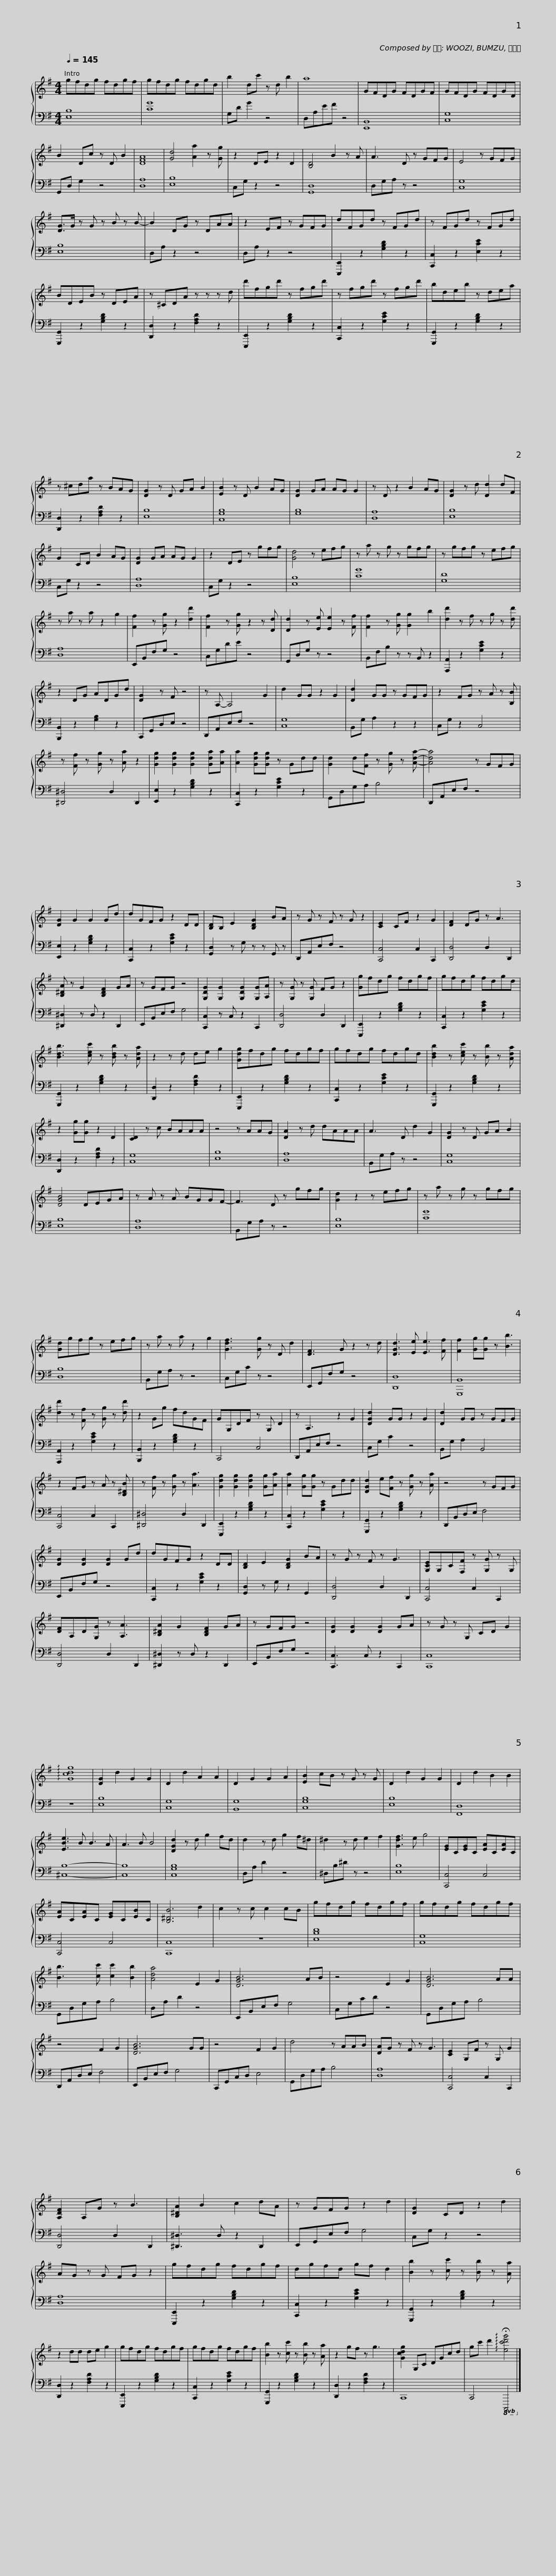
X:1
%%score { 1 | 2 }
L:1/8
Q:1/4=145
M:4/4
I:linebreak $
K:G
V:1 treble
V:2 bass
V:1
 gfdg fdgf | gfdg fdgd | b2 dc' z d b2 | a8 | GFDG FDGF |$ %5
 GFDG FDGD | B2 Dc z D B2 | [DFA]8 | [Gd]4 [Aa]2 z [Gg] | z2 DE z2 D2 | %10
 [B,D]4 B2 z A | A3 D z GFG |$ E4 z GFG | [DG]>G z G z B z B- | B2 DG z DAA | %15
 z2 EF z GFG | dFGd z FGd |$ z FGd z FGd | BDEB z DEA | z ^CDA z z z d | %20
 d'fgd' z fgd' | z fgd' z fgd' |$ bdeb z dea | z ^cda z BAG | [DG]2 z D GA B2 | %25
 [EB]2 z D B2 AG | [DG]2 GA AG G2 | z D z2 B2 AG |$ [DG]2 z d [Dd]2 dF | G2 CD B2 AG | %30
 [DG]2 GA AG G2 | z2 DE z gfg | [Gd]4 z efg | z a z g z gfg |$ z gfg z efg | %35
 z a z a z2 g2 | [Ff]2 z [Gg] z2 [dd']2 | [Ff]2 z [Gg] z2 z [Dd] | [Dd]2 z [Ee] [Ee]2 z [Ff] | [Ff]2 z [Gg] [Gg]2 b2 |$ %40
 [dd']2 z f z g z [dd'] | z2 DG ADGd | [DG]2 z F z4 | z A,- A,4 G2 | d2 GG z2 G2 | %45
 [Dd]2 GG z GFG |$ z2 FG z A z [B,B] | z [Ff] z [Gg] z [Aa] z2 | [Gdg]2 [Gdg]2 [Gdg]2 [Gda][Aa] | [Aa]2 [Gdg][Gdg] z Gdd | %50
 [Gd]2 d[Ff] z [Gg] z [Ada]- | [Ada]4 z GFG |$ [DG]2 G2 G2 Gd | dGFG z2 DD | [B,D]B, E2 [B,DG]2 BA | %55
 z G z F z G z2 | [CE]2 CF z2 G2 | [DF]2 DG z A3 |$ [B,^DA] z G2 [B,DF]2 GA | z GFG z4 | %60
 [G,DG]2 [G,G]2 [G,DG]2 [G,G][A,A] | z [G,G] z [G,G] FG z2 | [Gg]fdg fdgf |$ gfdg fdgd | [Bdb]3 [cec'] z [Bdb] z [Ada] | %65
 z2 z d de g2 | [Gdg]fdg fdgf | gfdg fdgd | [Bdb]2 z [cec'] z [Bb] z [Ada] |$ z2 [Gg][Gg] z2 D2 | %70
 [CD]2 z c BAAA | z4 z AAG | [DA]2 z d dAAA | A3 D d2 G2 | [DG]2 z D GA B2 | %75
 [DGB]4 DEGA |$ z A z A BGGF- | F3 D z gfg | [Gd]2 z2 z efg | z a z g z gfg | %80
 [Gd]gfg z efg | z a z a z2 g2 |$ [Gdf]3 [Gg] z D d2 | [DF]3 G z2 z d | [DGd]3 [Ee] [Ee]3 [Ff] | %85
 [Ff]2 [Gg][Gg] z [Bb]3 | [dd']2 z [Ff] z [Gg] z [dd'] | z2 Gg fdGF |$ GG,DF z G, D2 | z A,3 z2 G2 | %90
 [DGd]2 GG z2 G2 | [Dd]2 GG z GFG | z2 FG z A z [B,^DB] | z [Ff] z [Gg] z [Aa]3 |$ [Gdg]2 [Gdg]2 [Gdg]2 [Gg][Aa] | %95
 [Aa]2 [Gg][Gg] z Gdd | [DGd]2 e[Ff] z [Gg] z [Aa] | z4 z GFG | [DG]2 [DG]2 [DG]2 Gd | dGFG z2 DD |$ %100
 [B,D]2 E2 [B,DG]2 BA | z G z F z G3 | [G,CE]G,C[F,F] z [G,G] z G, | [DF]A,D[G,G] z [A,A]3 | [B,^DA]2 G2 [B,DF]2 GA | %105
 z GFG z4 |$ [DG]2 [DG]2 [DG]2 GA | z G z G, CD G2 | !arpeggio![Gcdg]8 | [DG]2 d2 G2 G2 | %110
 D2 d2 A2 A2 | D2 G2 G2 A2 | [EB]2 cB z G z G |$ D2 d2 G2 G2 | D2 d2 B2 B2 | %115
 [EBe]3 B B3 A | A3 B B4 | [DGd]2 z d g2 fd | d2 z d g2 f^d | ^d2 z d e2 f2 | %120
 [Gdf]3 e g4 |$ [EG]C[EG]C [EA]C[EA]C | [EA]C[EA]C [EG]C[EB]C | [B,^DB]6 d2 | c2 z c c2 cB | %125
 gfdg fdgf | gfdg fdgf |$ [Bb]3 [cc'] [cc']2 [Bb]2 | [Ada]4 E2 G2 | [DGB]6 AB | %130
 z4 E2 G2 | [DGB]6 AA | z4 F2 G2 |$ [DGB]6 GG | z4 F2 G2 | %135
 d4 z AAB | [DA]G z F z G3 | [CE]2 G,F z G, G2 | [A,DF]2 A,G z B3 |$ [B,^DA]2 B2 c2 dA | %140
 z GFG z2 d2 | [DG]2 CD z2 d2 | AG z G FG z2 | gfdg fdgf | dgfd gf d2 |$ %145
 [Bb]2 z [cc'] z [Bb] z [Aa] | z2 dd de g2 | gfdg fdgf | gfdg fdgf | [Bb]2 z [cc'] z [Bb] z [Aa] | %150
 z2 gf z g3 |$ [Gcdg]2 G,C DGcd | gc' d'2 !arpeggio!!fermata![ec'd'g']4 |] %153
V:2
 [E,B,]8 | [CG]8 | G,D G2 z4 | D,A,EF z4 | [E,,B,,]8 |$ %5
 [C,G,]8 | G,,D, G,2 z4 | [D,A,]8 | [E,B,]8 | C,G, z2 z4 | %10
 [G,,D,]8 | D,G,A, z z4 |$ [C,G,]8 | [E,B,]8 | D,A, z2 z4 | %15
 D,A, z2 z4 | [E,,,E,,]2 z2 [G,B,D]2 z2 |$ [C,,C,]2 z2 [E,CE]2 z2 | [G,,,G,,]2 z2 [G,B,D]2 z2 | [D,,D,]2 z2 [F,A,D]2 z2 | %20
 [E,,,E,,]2 z2 [G,B,D]2 z2 | [C,,C,]2 z2 [G,CE]2 z2 |$ [G,,,G,,]2 z2 [G,B,D]2 z2 | [D,,D,]2 z2 [F,A,D]2 z2 | [E,B,]8 | %25
 [C,G,B,]8 | [G,B,]8 | [D,A,]8 |$ [E,B,]8 | C,G, z2 z4 | %30
 [D,A,]8 | C,G, z2 z4 | [E,B,]8 | [CG]8 |$ [G,D]8 | %35
 [D,A,]8 | E,,B,,F,G, z4 | C,G,DE z4 | G,,D,G, z z4 | B,,F,B, z z B,, z2 |$ %40
 [A,,,A,,]2 z2 [G,CE]2 z2 | [B,,,B,,]2 z2 [G,B,]2 z2 | C,,G,,D,E, z4 | D,,A,,E,F, z4 | [C,G,]8 | %45
 B,,G, A,2 z2 z2 |$ C,G, z2 C,4 | [^D,,^D,]4 D,2 D,,2 | [E,,E,]2 z2 [G,B,D]2 z2 | [C,,C,]2 z2 [G,CE]2 z2 | %50
 G,,D,G,A, B,4 | D,,A,,E,F, z4 |$ [E,,E,]2 z2 [G,B,D]2 z2 | [C,,C,]2 z2 [G,CE]2 z2 | [G,,D,]2 z G, z z G,, z | %55
 D,,A,,E,F, z4 | [C,,C,]4 C,2 C,,2 | [D,,D,]4 D,2 D,,2 |$ [^D,,^D,]2 z D, z2 D,,2 | E,,B,,E,F, G,4 | %60
 [C,,C,]2 z C, z2 C,,2 | [D,,D,]4 D,2 D,,2 | [E,,,E,,]2 z2 [G,B,D]2 z2 |$ [C,,C,]2 z2 [G,CE]2 z2 | [G,,,G,,]2 z2 [G,B,D]2 z2 | %65
 [D,,D,]2 z2 [F,A,D]2 z2 | [E,,,E,,]2 z2 [G,B,D]2 z2 | [C,,C,]2 z2 [G,CE]2 z2 | [G,,,G,,]2 z2 [G,B,D]2 z2 |$ [D,,D,]2 z2 [F,A,D]2 z2 | %70
 [C,G,]8 | [E,B,]8 | [D,A,]8 | B,,G,A, z z4 | [C,G,]8 | %75
 [E,B,]8 |$ [D,A,]8 | B,,G,A, z z4 | [E,B,]8 | [CG]8 | %80
 [D,B,]8 | B,,G,A, z z4 |$ C,G,C z z4 | E,,G,,F,G, z4 | [D,,D,]8 | %85
 [G,,,B,,]8 | [A,,,A,,]2 z2 [G,CE]2 z2 | [B,,,B,,]2 z2 [G,B,D]2 z2 |$ C,,4 C,4 | D,,A,,E,F, z4 | %90
 C,G, C2 z4 | B,,G, A,2 B,,4 | [C,,C,]4 C,2 C,,2 | [^D,,^D,]4 D,2 D,,2 |$ [E,,,E,,]2 z2 [G,B,D]2 z2 | %95
 [C,,C,]2 z2 [G,CE]2 z2 | [G,,,G,,]2 z2 [G,B,D]2 z2 | D,,B,,D,E, F,4 | E,,B,,F,G, z4 | [C,,C,]2 z2 [G,CE]2 z2 |$ %100
 [G,,D,]2 z G, z2 G,,2 | [D,,D,]4 D,2 D,,2 | [C,,C,]4 C,2 C,,2 | [D,,D,]4 D,2 D,,2 | [^D,,^D,]2 z D, z2 D,,2 | %105
 E,,B,,F,G, z4 |$ [C,,C,]3 C, z2 C,,2 | [C,,C,]8 | z8 | [E,B,]8 | %110
 [C,G,]8 | [B,,G,]8 | [C,G,B,]8 |$ [E,B,]8 | [F,,D,]8 | %115
 [^C,B,]8- | [C,B,]8 | [C,G,B,]8 | D,A, D2 z4 | ^D,B,^D z z4 | %120
 [E,B,]8 |$ [C,,C,]4 C,4 | [C,,C,]4 C,4 | [C,,C,]8 | z8 | %125
 [E,B,D]8 | [C,G,]8 |$ G,,D,G,A, B,4 | D,A, D2 z4 | E,,B,,E,F, G,4 | %130
 C,G,CD z4 | G,,D,G,A, B,4 | D,,A,,D,E, F,4 |$ E,,B,,E,F, G,4 | C,,G,,C,D, E,4 | %135
 G,,D,G,A, B,4 | [D,A,]8 | [C,,C,]4 C,2 C,,2 | [D,,D,]4 D,2 D,,2 |$ [^D,,^D,]3 D, z2 D,,2 | %140
 E,,G,,E,F, G,4 | C,G, z2 z4 | [D,A,]8 | [E,,,E,,]2 z2 [G,B,D]2 z2 | [C,,C,]2 z2 [G,CE]2 z2 |$ %145
 [G,,,G,,]2 z2 [G,B,D]2 z2 | [D,,D,]2 z2 [F,A,D]2 z2 | [E,,,E,,]2 z2 [G,B,D]2 z2 | [C,,C,]2 z2 [G,CE]2 z2 | [G,,,G,,]2 z2 [G,B,D]2 z2 | %150
 [D,,D,]2 z2 [F,A,D]2 z2 |$ C,,8 | C,,4!8vb(! C,,,4!8vb)! |] %153
